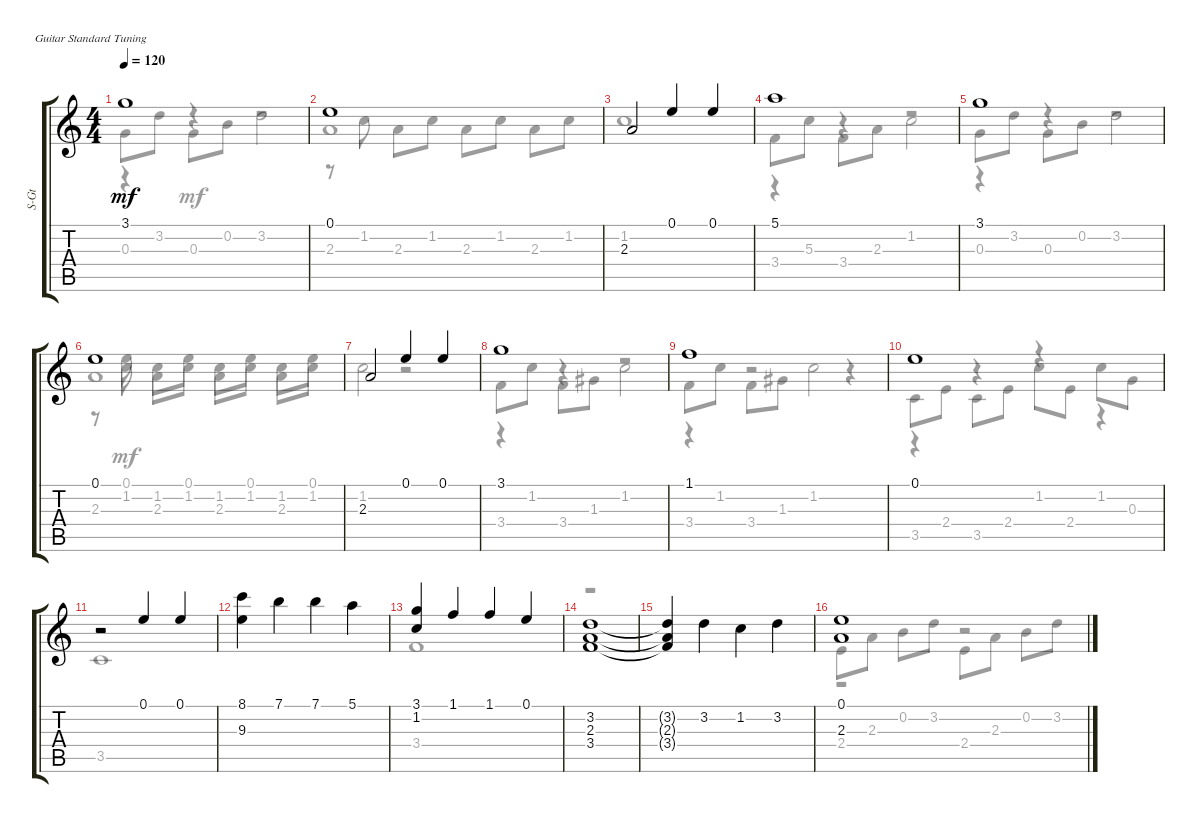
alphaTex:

\defaultSystemsLayout 4
\track ("Steel Guitar" "S-Gt") {instrument acousticguitarsteel}
\staff {score tabs}
\tuning (E4 B3 G3 D3 A2 E2)
\voice
\ts (4 4)
\tempo 120
\clef g2
\ks c
3.1.1{dy mf} |
0.1.1 |
2.3.2 0.1.4 0.1.4 |
5.1.1 |
3.1.1 |
0.1.1 |
2.3.2 0.1.4 0.1.4 |
3.1.1 |
1.1.1 |
0.1.1 |
r.2 0.1.4 0.1.4 |
(8.1 9.3).4 7.1.4 7.1.4 5.1.4 |
(3.1 1.2).4 1.1.4 1.1.4 0.1.4 |
(3.2 2.3 3.4).1 |
(3.2{t} 2.3{t} 3.4{t}).4 3.2.4 1.2.4 3.2.4 |
(0.1 2.3).1
\voice
\clef g2
\ottava regular
\simile none
\ks c
0.3.8{dy mf} 3.2.8 r.4 r.2 |
2.3.1 |
1.2.1 |
3.4.8 5.3.8 r.4 r.2 |
0.3.8 3.2.8 r.4 r.2 |
2.3.1 |
1.2.2 r.2 |
3.4.8 1.2.8 r.4 r.2 |
3.4.8 1.2.8 r.2 r.4 |
3.5.8 2.4.8 r.4 r.4 1.2.8 0.3.8 |
3.5.1 |
|
3.4.1 |
r.1 |
|
2.4.8 2.3.8 0.2.8 3.2.8 r.2
\voice
\clef g2
\ottava regular
\simile none
\ks c
r.4{dy mf} 0.3.8 0.2.8 3.2.2 |
r.8 1.2.8 2.3.8 1.2.8 2.3.8 1.2.8 2.3.8 1.2.8 |
|
r.4 3.4.8 2.3.8 1.2.2 |
r.4 0.3.8 0.2.8 3.2.2 |
r.8 1.2.8 2.3.8 1.2.8 2.3.8 1.2.8 2.3.8 1.2.8 |
|
r.4 3.4.8 1.3.8 1.2.2 |
r.4 3.4.8 1.3.8 1.2.2 |
r.4 3.5.8 2.4.8 1.2.8 2.4.8 r.4 |
|
|
|
|
|
r.2 2.4.8 2.3.8 0.2.8 3.2.8
\voice
\clef g2
\ottava regular
\simile none
\ks c
|
|
|
|
|
r.8 0.1.8 1.2.8 0.1.8 1.2.8 0.1.8 1.2.8 0.1.8 |
|
|
|
|
|
|
|
|
|
